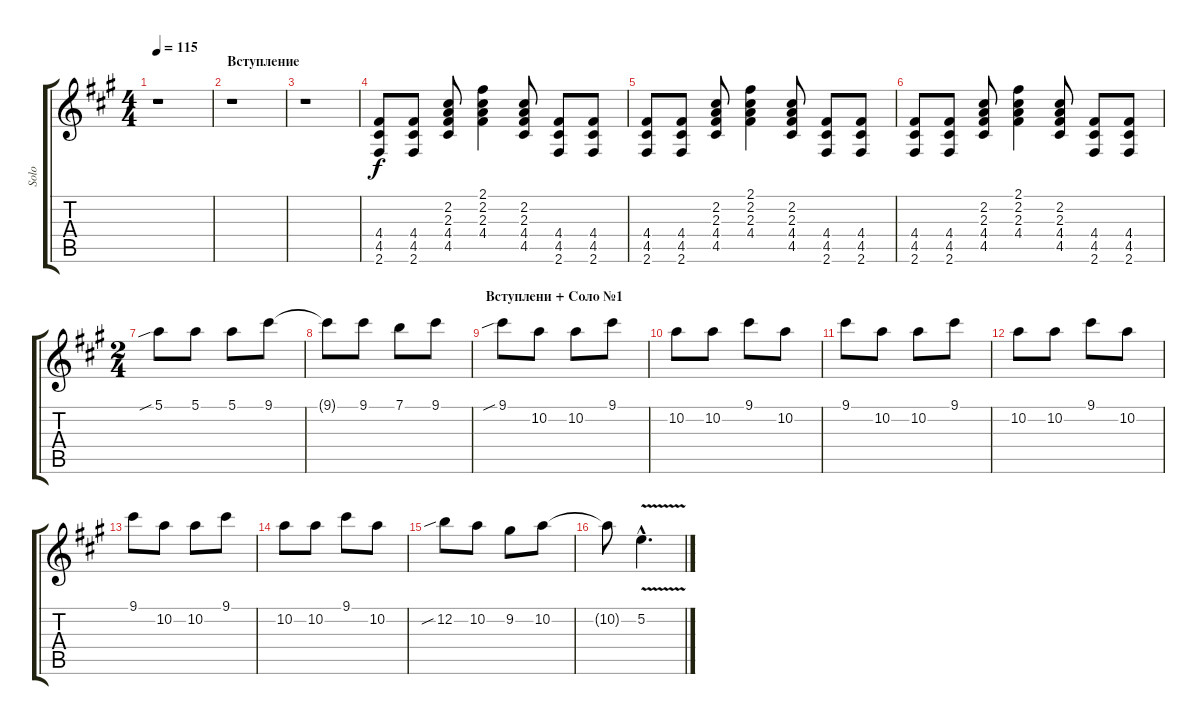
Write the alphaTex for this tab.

\track ("Solo" "Solo") {instrument distortionguitar}
\staff {score tabs}
\tuning (E4 B3 G3 D3 A2 E2) {hide}
\ts (4 4)
\tempo 115
\clef g2
\ks f#minor
r.1{dy f instrument distortionguitar} |
\section ("" "Вступление")
r.1 |
r.1 |
(4.4 4.5 2.6).8 (4.4 4.5 2.6).8 (2.2 2.3 4.4 4.5).8 (2.1 2.2 2.3 4.4).4 (2.2 2.3 4.4 4.5).8 (4.4 4.5 2.6).8 (4.4 4.5 2.6).8 |
(4.4 4.5 2.6).8 (4.4 4.5 2.6).8 (2.2 2.3 4.4 4.5).8 (2.1 2.2 2.3 4.4).4 (2.2 2.3 4.4 4.5).8 (4.4 4.5 2.6).8 (4.4 4.5 2.6).8 |
(4.4 4.5 2.6).8 (4.4 4.5 2.6).8 (2.2 2.3 4.4 4.5).8 (2.1 2.2 2.3 4.4).4 (2.2 2.3 4.4 4.5).8 (4.4 4.5 2.6).8 (4.4 4.5 2.6).8 |
\ts (2 4)
5.1{sib}.8 5.1.8 5.1.8 9.1.8 |
9.1{t}.8 9.1.8 7.1.8 9.1.8 |
\section ("" "Вступлени + Соло №1")
9.1{sib}.8 10.2.8 10.2.8 9.1.8 |
10.2.8 10.2.8 9.1.8 10.2.8 |
9.1.8 10.2.8 10.2.8 9.1.8 |
10.2.8 10.2.8 9.1.8 10.2.8 |
9.1.8 10.2.8 10.2.8 9.1.8 |
10.2.8 10.2.8 9.1.8 10.2.8 |
12.2{sib}.8 10.2.8 9.2.8 10.2.8 |
10.2{t}.8 5.2{v hac}.4{d}
